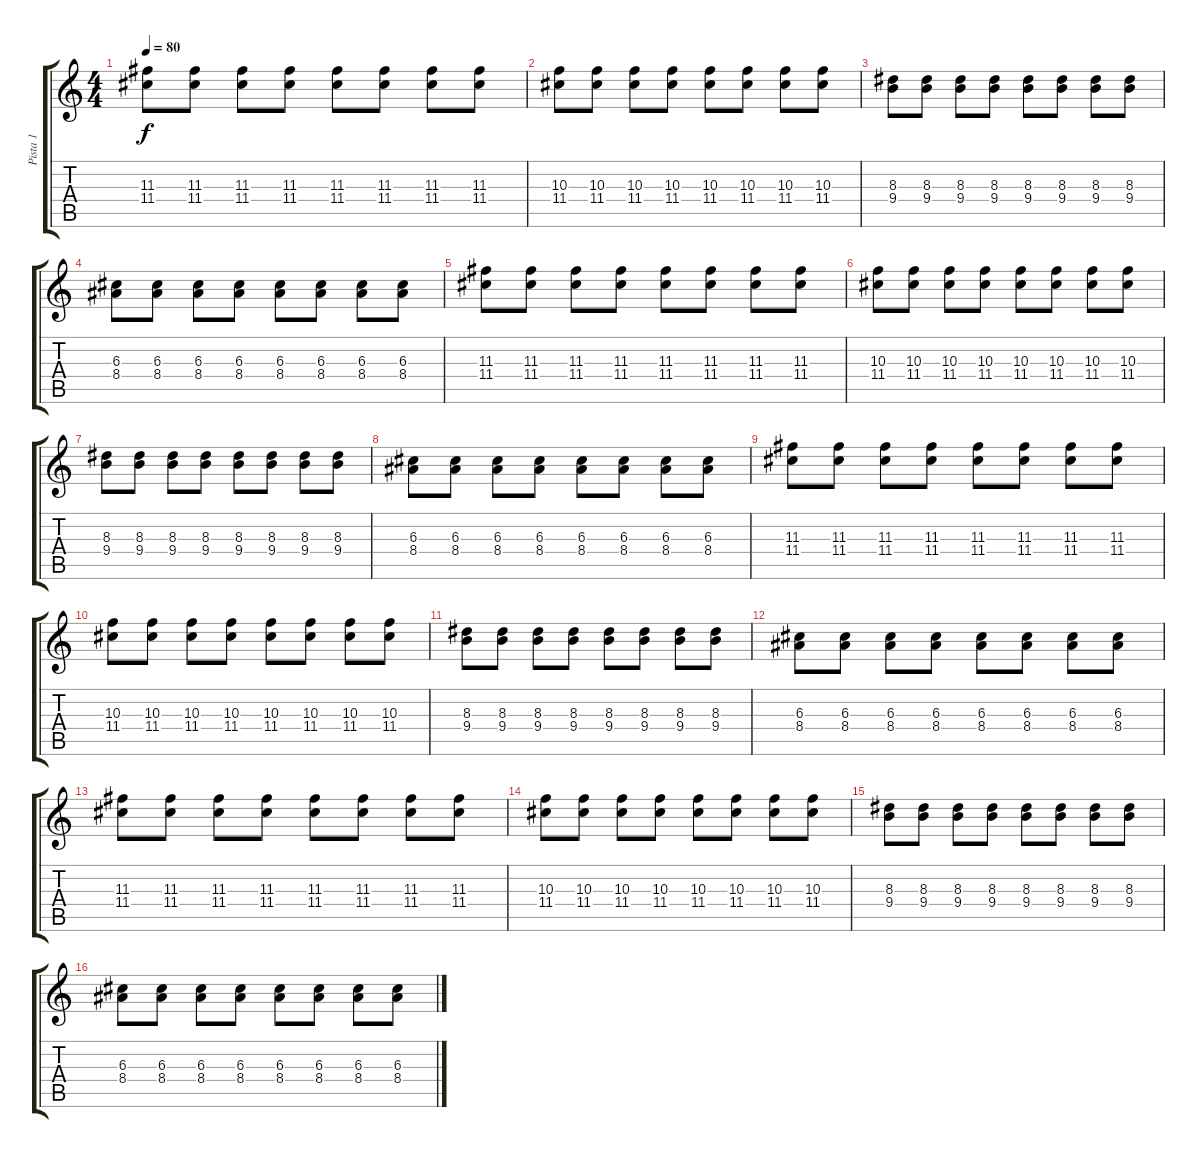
\track ("Pista 1" "Pista 1") {instrument overdrivenguitar}
\staff {score tabs}
\tuning (E4 B3 G3 D3 A2 E2) {hide}
\ts (4 4)
\tempo 80
\clef g2
\ks c
(11.3 11.4).8{dy f} (11.3 11.4).8 (11.3 11.4).8 (11.3 11.4).8 (11.3 11.4).8 (11.3 11.4).8 (11.3 11.4).8 (11.3 11.4).8 |
(10.3 11.4).8 (10.3 11.4).8 (10.3 11.4).8 (10.3 11.4).8 (10.3 11.4).8 (10.3 11.4).8 (10.3 11.4).8 (10.3 11.4).8 |
(8.3 9.4).8 (8.3 9.4).8 (8.3 9.4).8 (8.3 9.4).8 (8.3 9.4).8 (8.3 9.4).8 (8.3 9.4).8 (8.3 9.4).8 |
(6.3 8.4).8 (6.3 8.4).8 (6.3 8.4).8 (6.3 8.4).8 (6.3 8.4).8 (6.3 8.4).8 (6.3 8.4).8 (6.3 8.4).8 |
(11.3 11.4).8 (11.3 11.4).8 (11.3 11.4).8 (11.3 11.4).8 (11.3 11.4).8 (11.3 11.4).8 (11.3 11.4).8 (11.3 11.4).8 |
(10.3 11.4).8 (10.3 11.4).8 (10.3 11.4).8 (10.3 11.4).8 (10.3 11.4).8 (10.3 11.4).8 (10.3 11.4).8 (10.3 11.4).8 |
(8.3 9.4).8 (8.3 9.4).8 (8.3 9.4).8 (8.3 9.4).8 (8.3 9.4).8 (8.3 9.4).8 (8.3 9.4).8 (8.3 9.4).8 |
(6.3 8.4).8 (6.3 8.4).8 (6.3 8.4).8 (6.3 8.4).8 (6.3 8.4).8 (6.3 8.4).8 (6.3 8.4).8 (6.3 8.4).8 |
(11.3 11.4).8 (11.3 11.4).8 (11.3 11.4).8 (11.3 11.4).8 (11.3 11.4).8 (11.3 11.4).8 (11.3 11.4).8 (11.3 11.4).8 |
(10.3 11.4).8 (10.3 11.4).8 (10.3 11.4).8 (10.3 11.4).8 (10.3 11.4).8 (10.3 11.4).8 (10.3 11.4).8 (10.3 11.4).8 |
(8.3 9.4).8 (8.3 9.4).8 (8.3 9.4).8 (8.3 9.4).8 (8.3 9.4).8 (8.3 9.4).8 (8.3 9.4).8 (8.3 9.4).8 |
(6.3 8.4).8 (6.3 8.4).8 (6.3 8.4).8 (6.3 8.4).8 (6.3 8.4).8 (6.3 8.4).8 (6.3 8.4).8 (6.3 8.4).8 |
(11.3 11.4).8 (11.3 11.4).8 (11.3 11.4).8 (11.3 11.4).8 (11.3 11.4).8 (11.3 11.4).8 (11.3 11.4).8 (11.3 11.4).8 |
(10.3 11.4).8 (10.3 11.4).8 (10.3 11.4).8 (10.3 11.4).8 (10.3 11.4).8 (10.3 11.4).8 (10.3 11.4).8 (10.3 11.4).8 |
(8.3 9.4).8 (8.3 9.4).8 (8.3 9.4).8 (8.3 9.4).8 (8.3 9.4).8 (8.3 9.4).8 (8.3 9.4).8 (8.3 9.4).8 |
(6.3 8.4).8 (6.3 8.4).8 (6.3 8.4).8 (6.3 8.4).8 (6.3 8.4).8 (6.3 8.4).8 (6.3 8.4).8 (6.3 8.4).8
